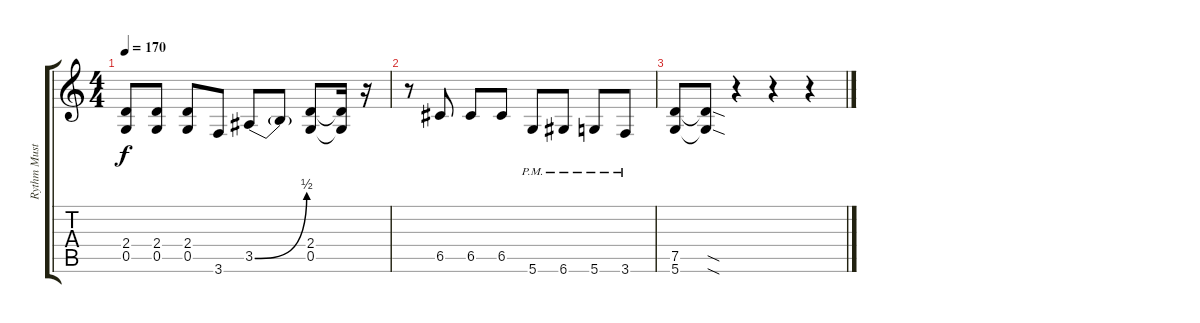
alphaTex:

\track ("Rythm Mustaine" "Rythm Must") {instrument distortionguitar}
\staff {score tabs}
\tuning (D4 A3 F3 C3 G2 D2) {hide}
\ts (4 4)
\tempo 170
\clef g2
\ks c
(2.4 0.5).8{dy f} (2.4 0.5).8 (2.4 0.5).8 3.6.8 3.5{be (bend 0 0 60 2)}.8 3.5{t}.8 (2.4 0.5).8 (2.4{t} 0.5{t}).16 r.16 |
r.8 6.5.8 6.5.8 6.5.8 5.6{pm}.8 6.6{pm}.8 5.6{pm}.8 3.6{pm}.8 |
(7.5 5.6).8 (7.5{sod t} 5.6{sod t}).8 r.4 r.4 r.4
